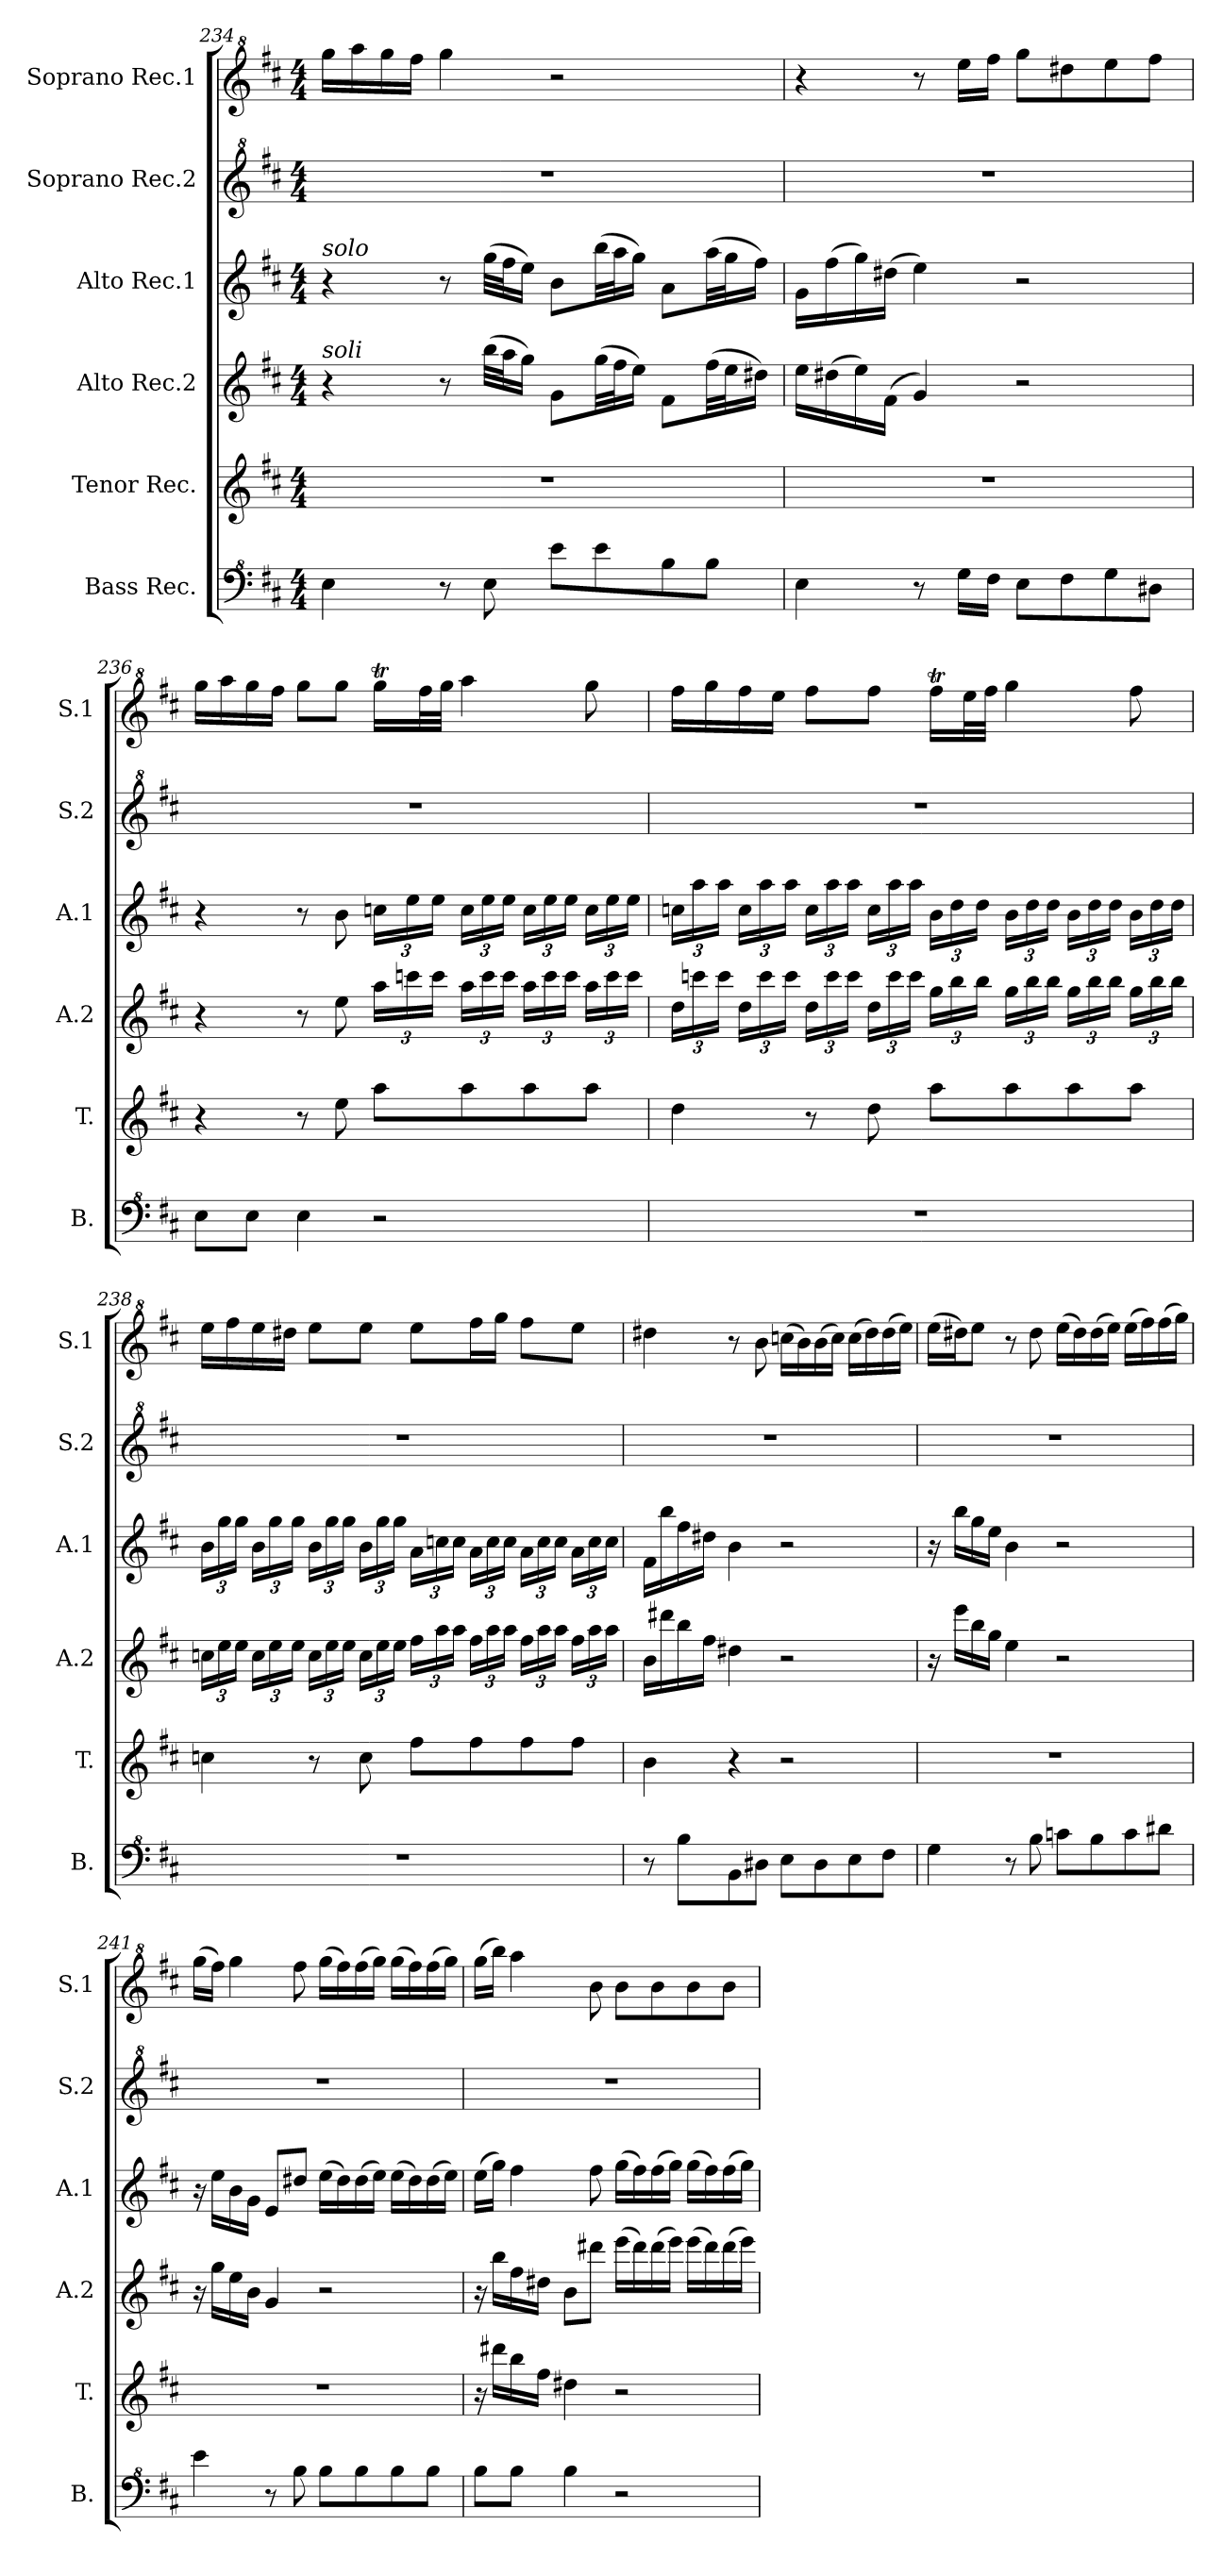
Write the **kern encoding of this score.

**kern	**kern	**kern	**kern	**kern	**kern
*part6	*part5	*part4	*part3	*part2	*part1
*staff6	*staff5	*staff4	*staff3	*staff2	*staff1
*I"Bass Rec.	*I"Tenor Rec.	*I"Alto Rec.2	*I"Alto Rec.1	*I"Soprano Rec.2	*I"Soprano Rec.1
*I'B.	*I'T.	*I'A.2	*I'A.1	*I'S.2	*I'S.1
*clefF^4	*clefG2	*clefG2	*clefG2	*clefG^2	*clefG^2
*k[f#c#]	*k[f#c#]	*k[f#c#]	*k[f#c#]	*k[f#c#]	*k[f#c#]
*D:	*D:	*D:	*D:	*D:	*D:
*M4/4	*M4/4	*M4/4	*M4/4	*M4/4	*M4/4
=234	=234	=234	=234	=234	=234
!	!	!	!LO:TX:a:i:t=solo	!	!
!	!	!LO:TX:a:i:t=soli	!	!	!
4e\	1r	4r	4r	1r	16ggg\LL
.	.	.	.	.	16aaa\
.	.	.	.	.	16ggg\
.	.	.	.	.	16fff#\JJ
8r	.	8r	8r	.	4ggg\
8e\	.	(>32bb\LLL	(>32gg\LLL	.	.
.	.	32aa\J	32ff#\J	.	.
.	.	16gg\JJ)	16ee\JJ)	.	.
8ee\L	.	8g\L	8b\L	.	2r
8ee\	.	(>32gg\LL	(>32bb\LL	.	.
.	.	32ff#\J	32aa\J	.	.
.	.	16ee\JJ)	16gg\JJ)	.	.
8b\	.	8f#\L	8a\L	.	.
8b\J	.	(>32ff#\LL	(>32aa\LL	.	.
.	.	32ee\J	32gg\J	.	.
.	.	16dd#X\JJ)	16ff#\JJ)	.	.
=235	=235	=235	=235	=235	=235
4e\	1r	16ee\LL	16g\LL	1r	4r
.	.	(>16dd#X\	(>16ff#\	.	.
.	.	16ee\)	16gg\)	.	.
.	.	(16f#\JJ	(>16dd#X\JJ	.	.
8r	.	4g/)	4ee\)	.	8r
16g\LL	.	.	.	.	16eee\LL
16f#\JJ	.	.	.	.	16fff#\JJ
8e\L	.	2r	2r	.	8ggg\L
8f#\	.	.	.	.	8ddd#X\
8g\	.	.	.	.	8eee\
8d#X\J	.	.	.	.	8fff#\J
=236	=236	=236	=236	=236	=236
8e\L	4r	4r	4r	1r	16ggg\LL
.	.	.	.	.	16aaa\
8e\J	.	.	.	.	16ggg\
.	.	.	.	.	16fff#\JJ
4e\	8r	8r	8r	.	8ggg\L
.	8ee\	8ee\	8b\	.	8ggg\J
*	*	*Xbrackettup	*Xbrackettup	*	*
2r	8aa\L	24aa\LL	24ccn\LL	.	16gggT\LL
.	.	24cccn\	24ee\	.	.
.	.	.	.	.	32fff#\L
.	.	24ccc\JJ	24ee\JJ	.	.
.	.	.	.	.	32ggg\JJJ
.	8aa\	24aa\LL	24cc\LL	.	4aaa\
.	.	24ccc\	24ee\	.	.
.	.	24ccc\JJ	24ee\JJ	.	.
.	8aa\	24aa\LL	24cc\LL	.	.
.	.	24ccc\	24ee\	.	.
.	.	24ccc\JJ	24ee\JJ	.	.
.	8aa\J	24aa\LL	24cc\LL	.	8ggg\
.	.	24ccc\	24ee\	.	.
.	.	24ccc\JJ	24ee\JJ	.	.
!!LO:LB:g=z
=237	=237	=237	=237	=237	=237
1r	4dd\	24dd\LL	24ccn\LL	1r	16fff#\LL
.	.	24cccn\	24aa\	.	.
.	.	.	.	.	16ggg\
.	.	24ccc\JJ	24aa\JJ	.	.
.	.	24dd\LL	24cc\LL	.	16fff#\
.	.	24ccc\	24aa\	.	.
.	.	.	.	.	16eee\JJ
.	.	24ccc\JJ	24aa\JJ	.	.
.	8r	24dd\LL	24cc\LL	.	8fff#\L
.	.	24ccc\	24aa\	.	.
.	.	24ccc\JJ	24aa\JJ	.	.
.	8dd\	24dd\LL	24cc\LL	.	8fff#\J
.	.	24ccc\	24aa\	.	.
.	.	24ccc\JJ	24aa\JJ	.	.
.	8aa\L	24gg\LL	24b\LL	.	16fff#t\LL
.	.	24bb\	24dd\	.	.
.	.	.	.	.	32eee\L
.	.	24bb\JJ	24dd\JJ	.	.
.	.	.	.	.	32fff#\JJJ
.	8aa\	24gg\LL	24b\LL	.	4ggg\
.	.	24bb\	24dd\	.	.
.	.	24bb\JJ	24dd\JJ	.	.
.	8aa\	24gg\LL	24b\LL	.	.
.	.	24bb\	24dd\	.	.
.	.	24bb\JJ	24dd\JJ	.	.
.	8aa\J	24gg\LL	24b\LL	.	8fff#\
.	.	24bb\	24dd\	.	.
.	.	24bb\JJ	24dd\JJ	.	.
=238	=238	=238	=238	=238	=238
1r	4ccn\	24ccn\LL	24b\LL	1r	16eee\LL
.	.	24ee\	24gg\	.	.
.	.	.	.	.	16fff#\
.	.	24ee\JJ	24gg\JJ	.	.
.	.	24cc\LL	24b\LL	.	16eee\
.	.	24ee\	24gg\	.	.
.	.	.	.	.	16ddd#X\JJ
.	.	24ee\JJ	24gg\JJ	.	.
.	8r	24cc\LL	24b\LL	.	8eee\L
.	.	24ee\	24gg\	.	.
.	.	24ee\JJ	24gg\JJ	.	.
.	8cc\	24cc\LL	24b\LL	.	8eee\J
.	.	24ee\	24gg\	.	.
.	.	24ee\JJ	24gg\JJ	.	.
.	8ff#\L	24ff#\LL	24a\LL	.	8eee\L
.	.	24aa\	24ccn\	.	.
.	.	24aa\JJ	24cc\JJ	.	.
.	8ff#\	24ff#\LL	24a\LL	.	16fff#\L
.	.	24aa\	24cc\	.	.
.	.	.	.	.	16ggg\JJ
.	.	24aa\JJ	24cc\JJ	.	.
.	8ff#\	24ff#\LL	24a\LL	.	8fff#\L
.	.	24aa\	24cc\	.	.
.	.	24aa\JJ	24cc\JJ	.	.
.	8ff#\J	24ff#\LL	24a\LL	.	8eee\J
.	.	24aa\	24cc\	.	.
.	.	24aa\JJ	24cc\JJ	.	.
=239	=239	=239	=239	=239	=239
8r	4b\	16b\LL	16f#\LL	1r	4ddd#X\
.	.	16ddd#X\	16bb\	.	.
8b\L	.	16bb\	16ff#\	.	.
.	.	16ff#\JJ	16dd#X\JJ	.	.
8B\	4r	4dd#X\	4b\	.	8r
8d#X\J	.	.	.	.	8bb\
8e\L	2r	2r	2r	.	(>16cccn\LL
.	.	.	.	.	16bb\)
8d#\	.	.	.	.	(>16bb\
.	.	.	.	.	16ccc\JJ)
8e\	.	.	.	.	(>16ccc\LL
.	.	.	.	.	16ddd#\)
8f#\J	.	.	.	.	(>16ddd#\
.	.	.	.	.	16eee\JJ)
=240	=240	=240	=240	=240	=240
4g\	1r	16r	16r	1r	(>16eee\LL
.	.	16eee\LL	16bb\LL	.	16ddd#X\J)
.	.	16bb\	16gg\	.	8eee\J
.	.	16gg\JJ	16ee\JJ	.	.
8r	.	4ee\	4b\	.	8r
8b\	.	.	.	.	8ddd#\
8ccn\L	.	2r	2r	.	(>16eee\LL
.	.	.	.	.	16ddd#\)
8b\	.	.	.	.	(>16ddd#\
.	.	.	.	.	16eee\JJ)
8cc\	.	.	.	.	(>16eee\LL
.	.	.	.	.	16fff#\)
8dd#X\J	.	.	.	.	(>16fff#\
.	.	.	.	.	16ggg\JJ)
!!LO:PB:g=z
=241	=241	=241	=241	=241	=241
4ee\	1r	16r	16r	1r	(>16ggg\LL
.	.	16gg\LL	16ee\LL	.	16fff#\JJ)
.	.	16ee\	16b\	.	4ggg\
.	.	16b\JJ	16g\JJ	.	.
8r	.	4g/	8e/L	.	.
8b\	.	.	8dd#X/J	.	8fff#\
8b\L	.	2r	(>16ee\LL	.	(>16ggg\LL
.	.	.	16dd#\)	.	16fff#\)
8b\	.	.	(>16dd#\	.	(>16fff#\
.	.	.	16ee\JJ)	.	16ggg\JJ)
8b\	.	.	(>16ee\LL	.	(>16ggg\LL
.	.	.	16dd#\)	.	16fff#\)
8b\J	.	.	(>16dd#\	.	(>16fff#\
.	.	.	16ee\JJ)	.	16ggg\JJ)
=242	=242	=242	=242	=242	=242
8b\L	16r	16r	(>16ee\LL	1r	(>16ggg\LL
.	16ddd#X\LL	16bb\LL	16gg\JJ)	.	16bbb\JJ)
8b\J	16bb\	16ff#\	4ff#\	.	4aaa\
.	16ff#\JJ	16dd#X\JJ	.	.	.
4b\	4dd#X\	8b\L	.	.	.
.	.	8ddd#X\J	8ff#\	.	8bb\
2r	2r	(>16eee\LL	(>16gg\LL	.	8bb\L
.	.	16ddd#\)	16ff#\)	.	.
.	.	(>16ddd#\	(>16ff#\	.	8bb\
.	.	16eee\JJ)	16gg\JJ)	.	.
.	.	(>16eee\LL	(>16gg\LL	.	8bb\
.	.	16ddd#\)	16ff#\)	.	.
.	.	(>16ddd#\	(>16ff#\	.	8bb\J
.	.	16eee\JJ)	16gg\JJ)	.	.
=	=	=	=	=	=
*-	*-	*-	*-	*-	*-
